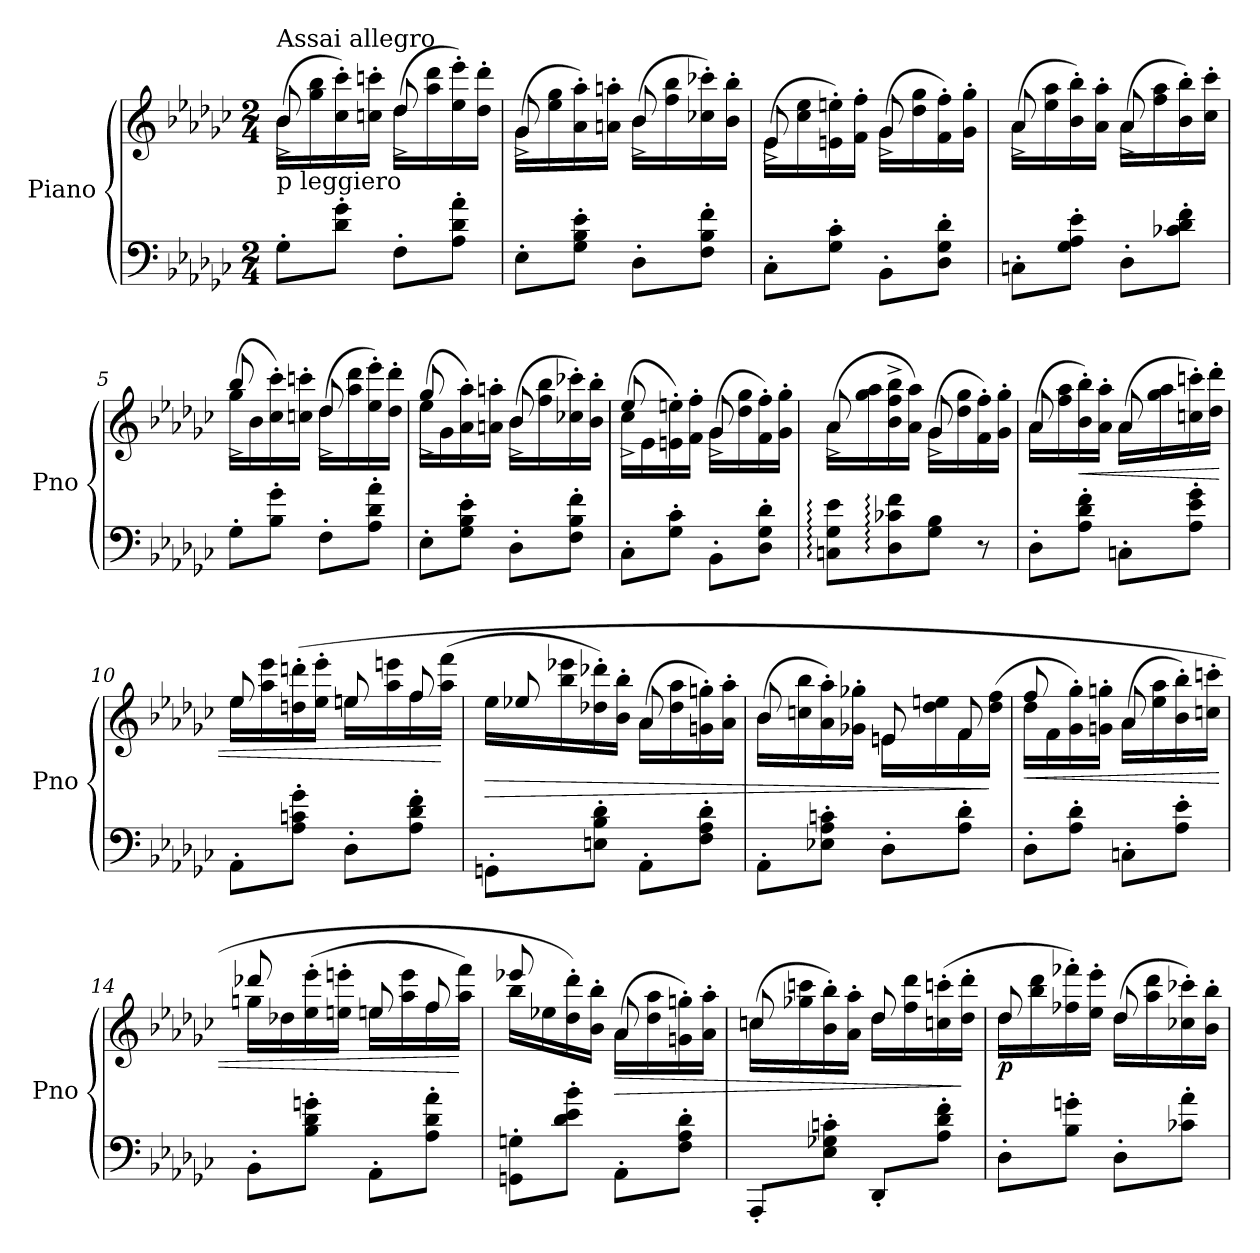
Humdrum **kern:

**kern	**kern	**dynam
*part1	*part1	*part1
*staff2	*staff1	*staff1/2
*I"Piano	*	*
*I'Pno	*	*
*clefF4	*clefG2	*
*k[b-e-a-d-g-c-]	*k[b-e-a-d-g-c-]	*
*G-:	*G-:	*
*M2/4	*M2/4	*
*MM112	*MM112	*
=1	=1	=1
*	*^	*
!	!LO:TX:a:t=Assai allegro	!	!
!	!LO:TX:b:t=p leggiero	!	!
8G-'\L	(16b-\LL	8b-^/	.
.	16gg-\ 16bb-\	.	.
8d-\' 8g-\'J	16cc-\' 16ccc-\')	8ryy	.
.	16ccn\' 16cccn\'JJ	.	.
8F'\L	(16dd-\LL	8dd-^/	.
.	16aa-\ 16ddd-\	.	.
8A-\' 8d-\' 8a-\'J	16ee-\' 16eee-\')	8ryy	.
.	16dd-\' 16ddd-\'JJ	.	.
=2	=2	=2	=2
8E-'\L	(16g-\LL	8g-^/	.
.	16ee-\ 16gg-\	.	.
8G-\' 8B-\' 8e-\'J	16a-\' 16aa-\')	8ryy	.
.	16an\' 16aan\'JJ	.	.
8D-'\L	(16b-\LL	8b-^/	.
.	16ff\ 16bb-\	.	.
8F\' 8B-\' 8f\'J	16cc-X\' 16ccc-X\')	8ryy	.
.	16b-\' 16bb-\'JJ	.	.
=3	=3	=3	=3
8C-'\L	(16e-\LL	8e-^/	.
.	16cc-\ 16ee-\	.	.
8G-\' 8c-\'J	16en\' 16een\')	8ryy	.
.	16f\' 16ff\'JJ	.	.
8BB-'\L	(16g-\LL	8g-^/	.
.	16dd-\ 16gg-\	.	.
8D-\' 8G-\' 8d-\'J	16f\' 16ff\')	8ryy	.
.	16g-\' 16gg-\'JJ	.	.
=4	=4	=4	=4
8Cn'\L	(16a-\LL	8a-^/	.
.	16ee-\ 16aa-\	.	.
8G-\' 8A-\' 8e-\'J	16b-\' 16bb-\')	8ryy	.
.	16a-\' 16aa-\'JJ	.	.
8D-'\L	(16a-\LL	8a-^/	.
.	16ff\ 16aa-\	.	.
8c-X\' 8d-\' 8f\'J	16b-\' 16bb-\')	8ryy	.
.	16cc-\' 16ccc-\'JJ	.	.
!!LO:LB:g=z	!!
=5	=5	=5	=5
8G-'\L	(16gg-\LL	8bb-^/	.
.	16b-\	.	.
8B-\' 8g-\'J	16cc-\' 16ccc-\')	8ryy	.
.	16ccn\' 16cccn\'JJ	.	.
8F'\L	(16dd-\LL	8dd-^/	.
.	16aa-\ 16ddd-\	.	.
8A-\' 8d-\' 8a-\'J	16ee-\' 16eee-\')	8ryy	.
.	16dd-\' 16ddd-\'JJ	.	.
=6	=6	=6	=6
8E-'\L	(16ee-\LL	8gg-^/	.
.	16g-\	.	.
8G-\' 8B-\' 8e-\'J	16a-\' 16aa-\')	8ryy	.
.	16an\' 16aan\'JJ	.	.
8D-'\L	(16b-\LL	8b-^/	.
.	16ff\ 16bb-\	.	.
8F\' 8B-\' 8f\'J	16cc-X\' 16ccc-X\')	8ryy	.
.	16b-\' 16bb-\'JJ	.	.
=7	=7	=7	=7
8C-'\L	(16cc-\LL	8ee-^/	.
.	16e-\	.	.
8G-\' 8c-\'J	16en\' 16een\')	8ryy	.
.	16f\' 16ff\'JJ	.	.
8BB-'\L	(16g-\LL	8g-^/	.
.	16dd-\ 16gg-\	.	.
8D-\' 8G-\' 8d-\'J	16f\' 16ff\')	8ryy	.
.	16g-\' 16gg-\'JJ	.	.
=8	=8	=8	=8
8Cn\: 8G-\: 8e-\:L	(16a-\LL	8a-^/	.
.	16gg-\ 16aa-\	.	.
8D-\: 8c-X\: 8f\:	16b-\^ 16ff\^ 16bb-\^	8ryy	.
.	16a-\ 16aa-\JJ)	.	.
8G-\ 8B-\J	(16g-\LL	8g-^/	.
.	16dd-\ 16gg-\	.	.
8r	16f\' 16ff\')	8ryy	.
.	16g-\' 16gg-\'JJ	.	.
!!LO:LB:g=z	!!
=9	=9	=9	=9
8D-'\L	(16a-\LL	8a-/	.
.	16ff\ 16aa-\	.	.
!	!	!	!LO:HP:b
8A-\' 8d-\' 8f\'J	16b-\' 16bb-\')	8ryy	<
.	16a-\' 16aa-\'JJ	.	.
8Cn'\L	(16a-\LL	8a-/	.
.	16gg-\ 16aa-\	.	.
8A-\' 8e-\' 8g-\'J	16ccn\' 16cccn\')	8ryy	.
.	16dd-\' 16ddd-\'JJ	.	.
=10	=10	=10	=10
8AA-'\L	16ee-\LL	(8ee-/	.
.	16aa-\ 16eee-\	.	.
8A-\' 8cn\' 8g-\'J	(16ddn\' 16dddn\'	8ryy	.
.	16ee-\' 16eee-\'JJ	.	.
8D-'\L	16ee\LL	(8een/	.
.	16aa-\ 16eeen\	.	.
8A-\' 8d-\' 8f\'J	16ff\	8ff/	.
.	(16aa-\ 16fff\JJ	.	[
=11	=11	=11	=11
!	!	!	!LO:HP:b
8GGn'\L	16ee-\LL	8ee-X/	>
.	16bb-\ 16eee-X\	.	.
8En\' 8B-\' 8d-\'J	16dd-X\' 16ddd-X\')	8ryy	.
.	16b-\' 16bb-\'JJ	.	.
8AA-'\L	(16a-\LL	8a-/	.
.	16dd-\ 16aa-\	.	.
8F\' 8A-\' 8d-\'J	16gn\' 16ggn\')	8ryy	.
.	16a-\' 16aa-\'JJ	.	.
=12	=12	=12	=12
8AA-'\L	(16b-\LL	8b-/	.
.	16ccn\ 16bb-\	.	.
8E-X\' 8A-\' 8cn\'J	16a-\' 16aa-\')	8ryy	.
.	16g-X\' 16gg-X\'JJ	.	.
8D-'\L	16e\LL	(8en/	.
.	16dd-\ 16een\	.	.
8A-\' 8d-\'J	16f\	8f/	.
.	(16dd-\ 16ff\JJ	.	]
!!LO:LB:g=z	!!
=13	=13	=13	=13
!	!	!	!LO:HP:b
8D-'\L	16dd-\LL	8ff/	<
.	16f\	.	.
8A-\' 8d-\'J	16g-\' 16gg-\')	8ryy	.
.	16gn\' 16ggn\'JJ	.	.
8Cn'\L	(16a-\LL	8a-/	.
.	16ee-\ 16aa-\	.	.
8A-\' 8e-\'J	16b-\' 16bb-\')	8ryy	.
.	16ccn\' 16cccn\'JJ	.	.
=14	=14	=14	=14
8BB-'\L	16ggn\LL	(8ddd-X/	.
.	16dd-X\	.	.
8B-\' 8d-\' 8gn\'J	(16ee-\' 16eee-\'	8ryy	.
.	16een\' 16eeen\'JJ	.	.
8AA-'\L	16ee\LL	8een/	.
.	16aa-\ 16eee\	.	.
8A-\' 8d-\' 8a-\'J	16ff\	8ff/	.
.	16aa-\ 16fff\JJ)	.	[
=15	=15	=15	=15
8GGn\' 8Gn\'L	16bb-\LL	8eee-X/	.
.	16ee-X\	.	.
8d-\' 8e-\' 8b-\'J	16dd-\' 16ddd-\')	8ryy	.
.	16b-\' 16bb-\'JJ	.	.
!	!	!	!LO:HP:b
8AA-'\L	(16a-\LL	8a-/	>
.	16dd-\ 16aa-\	.	.
8F\' 8A-\' 8d-\'J	16gn\' 16ggn\')	8ryy	.
.	16a-\' 16aa-\'JJ	.	.
=16	=16	=16	=16
8AAA-'/L	(16cc\LL	8ccn/	.
.	16gg-X\ 16cccn\	.	.
8E-\' 8G-X\' 8cn\'J	16b-\' 16bb-\')	8ryy	.
.	16a-\' 16aa-\'JJ	.	.
8DD-'/L	16dd-\LL	(8dd-/	.
.	16ff\ 16ddd-\	.	.
8A-\' 8d-\' 8f\'J	(16ccn\' 16cccn\'	8ryy	.
.	16dd-\' 16ddd-\'JJ	.	]
!!LO:LB:g=z	!!
=17	=17	=17	=17
!	!	!	!LO:DY:b
8D-'\L	16dd-\LL	8dd-/	p
.	16bb-\ 16ddd-\	.	.
8B-\' 8gn\'J	16ff-X\' 16fff-X\')	8ryy	.
.	16ee-\' 16eee-\'JJ	.	.
8D-'\L	(16dd-\LL	8dd-/	.
.	16aa-\ 16ddd-\	.	.
8c-X\' 8a-\'J	16cc-X\' 16ccc-X\')	8ryy	.
.	16b-\' 16bb-\'JJ	.	.
*	*v	*v	*
=	=	=
*-	*-	*-
